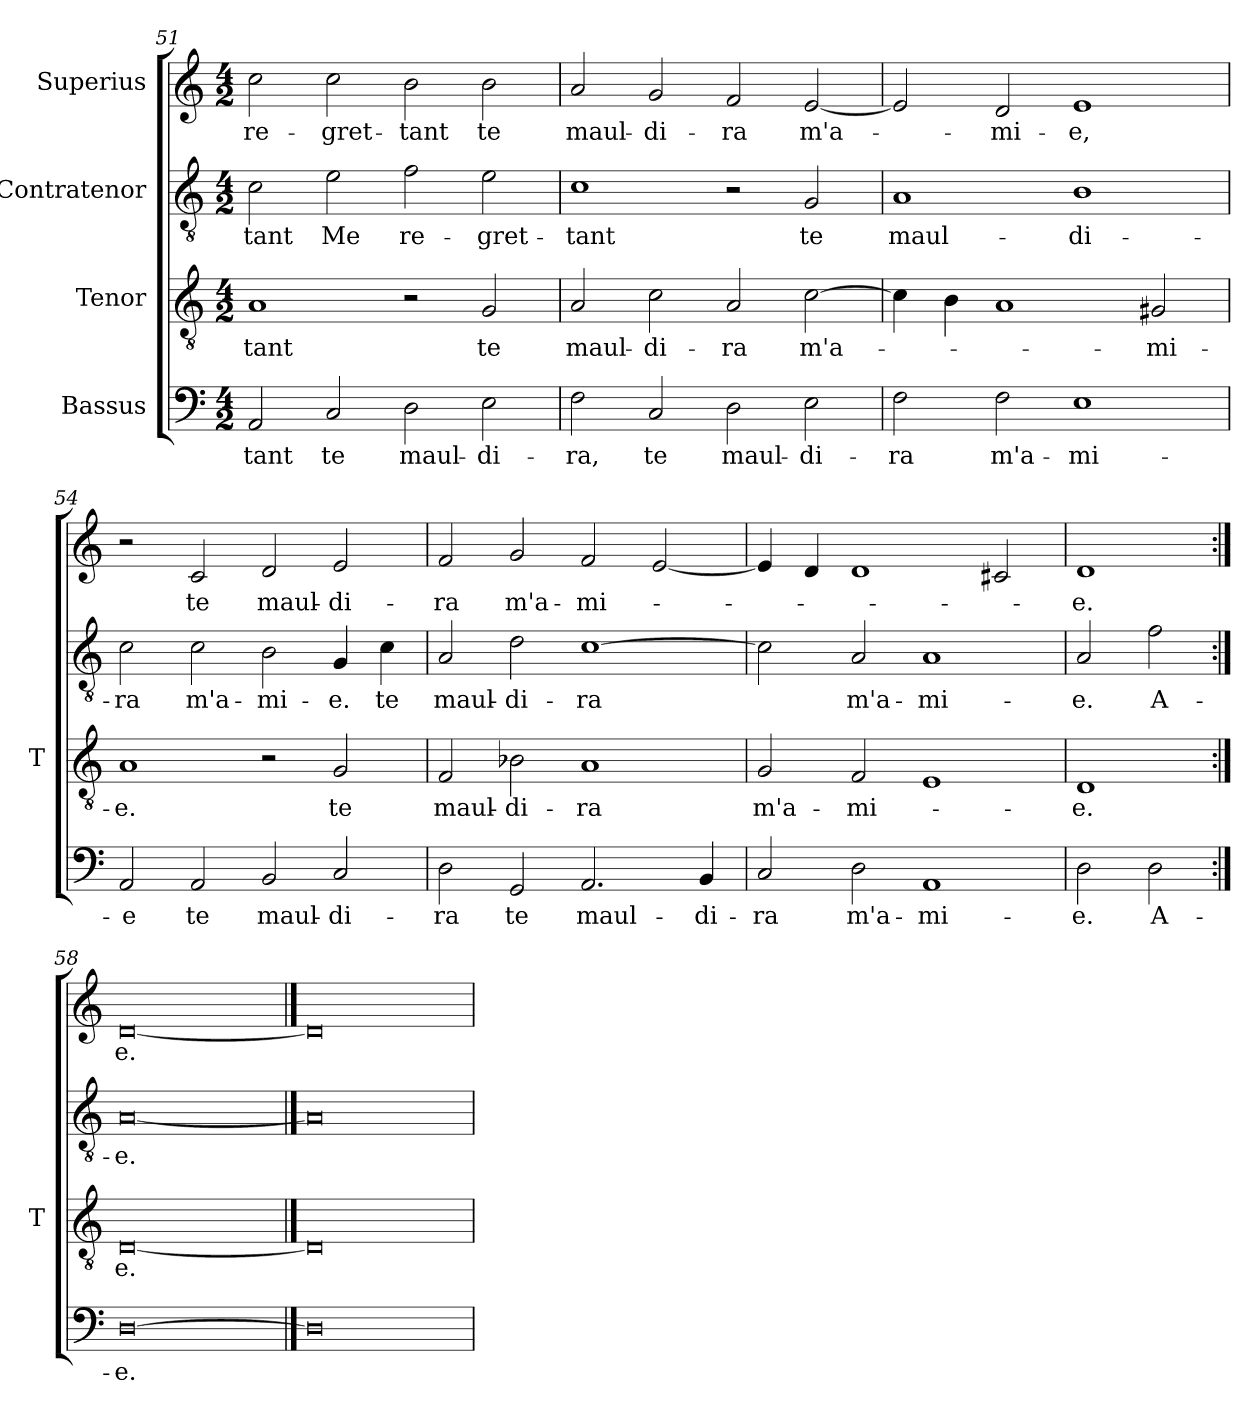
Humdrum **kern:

**kern	**text	**kern	**text	**kern	**text	**kern	**text
*part4	*part4	*part3	*part3	*part2	*part2	*part1	*part1
*staff4	*staff4	*staff3	*staff3	*staff2	*staff2	*staff1	*staff1
*I"Bassus	*	*I"Tenor	*	*I"Contratenor	*	*I"Superius	*
*	*	*I'T	*	*	*	*	*
*clefF4	*	*clefGv2	*	*clefGv2	*	*clefG2	*
*k[]	*	*k[]	*	*k[]	*	*k[]	*
*M4/2	*	*M4/2	*	*M4/2	*	*M4/2	*
=51	=51	=51	=51	=51	=51	=51	=51
2AA	-tant	1A	-tant	2c	-tant	2cc	re-
2C	-te	.	.	2e	-Me	2cc	gret-
2D	maul-	2r	.	2f	re-	2b	-tant
2E	di-	2G	-te	2e	gret-	2b	-te
=52	=52	=52	=52	=52	=52	=52	=52
2F	-ra,	2A	maul-	1c	-tant	2a	maul-
2C	-te	2c	di-	.	.	2g	di-
2D	maul-	2A	-ra	2r	.	2f	-ra
2E	di-	[2c	m'a-	2G	-te	[2e	m'a-
=53	=53	=53	=53	=53	=53	=53	=53
2F	-ra	4c]	.	1A	maul-	2e]	.
.	.	4B	.	.	.	.	.
2F	m'a-	1A	.	.	.	2d	mi-
1E	mi-	.	.	1B	di-	1e	-e,
.	.	2G#X	mi-	.	.	.	.
=54	=54	=54	=54	=54	=54	=54	=54
2AA	-e	1A	-e.	2c	-ra	2r	.
2AA	-te	.	.	2c	m'a-	2c	-te
2BB	maul-	2r	.	2B	mi-	2d	maul-
2C	di-	2G	-te	4G	-e.	2e	di-
.	.	.	.	4c	-te	.	.
=55	=55	=55	=55	=55	=55	=55	=55
2D	-ra	2F	maul-	2A	maul-	2f	-ra
2GG	-te	2B-X	di-	2d	di-	2g	m'a-
2.AA	maul-	1A	-ra	[1c	-ra	2f	mi-
.	.	.	.	.	.	[2e	.
4BB	di-	.	.	.	.	.	.
=56	=56	=56	=56	=56	=56	=56	=56
2C	-ra	2G	m'a-	2c]	.	4e]	.
.	.	.	.	.	.	4d	.
2D	m'a-	2F	mi-	2A	m'a-	1d	.
1AA	mi-	1E	.	1A	mi-	.	.
.	.	.	.	.	.	2c#X	.
=57	=57	=57	=57	=57	=57	=57	=57
2D	-e.	1D	-e.	2A	-e.	1d	-e.
2D	A-	.	.	2f	A-	.	.
=58:|!	=58:|!	=58:|!	=58:|!	=58:|!	=58:|!	=58:|!	=58:|!
[0D	-e.	[0D	-e.	[0A	-e.	[0d	-e.
==59	==59	==59	==59	==59	==59	==59	==59
0D]	.	0D]	.	0A]	.	0d]	.
=	=	=	=	=	=	=	=
*-	*-	*-	*-	*-	*-	*-	*-
